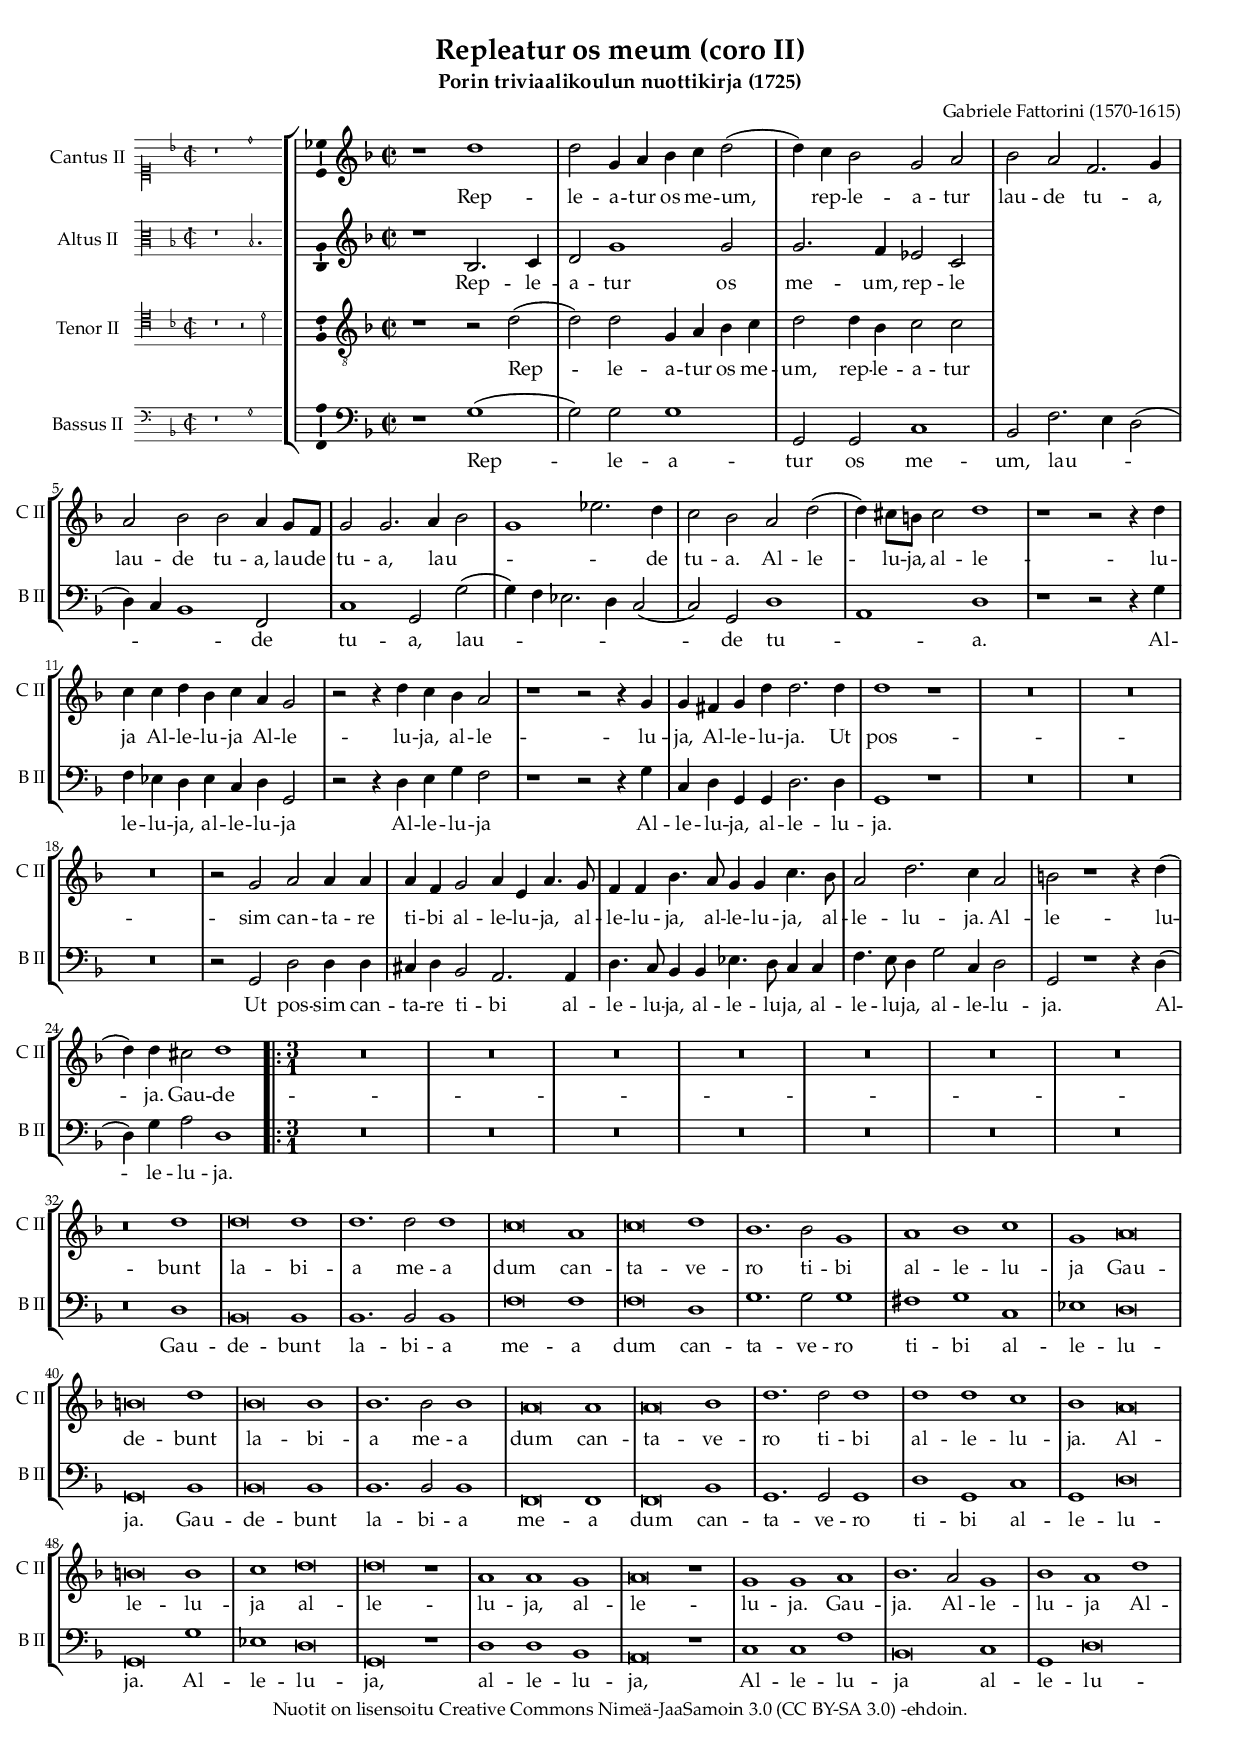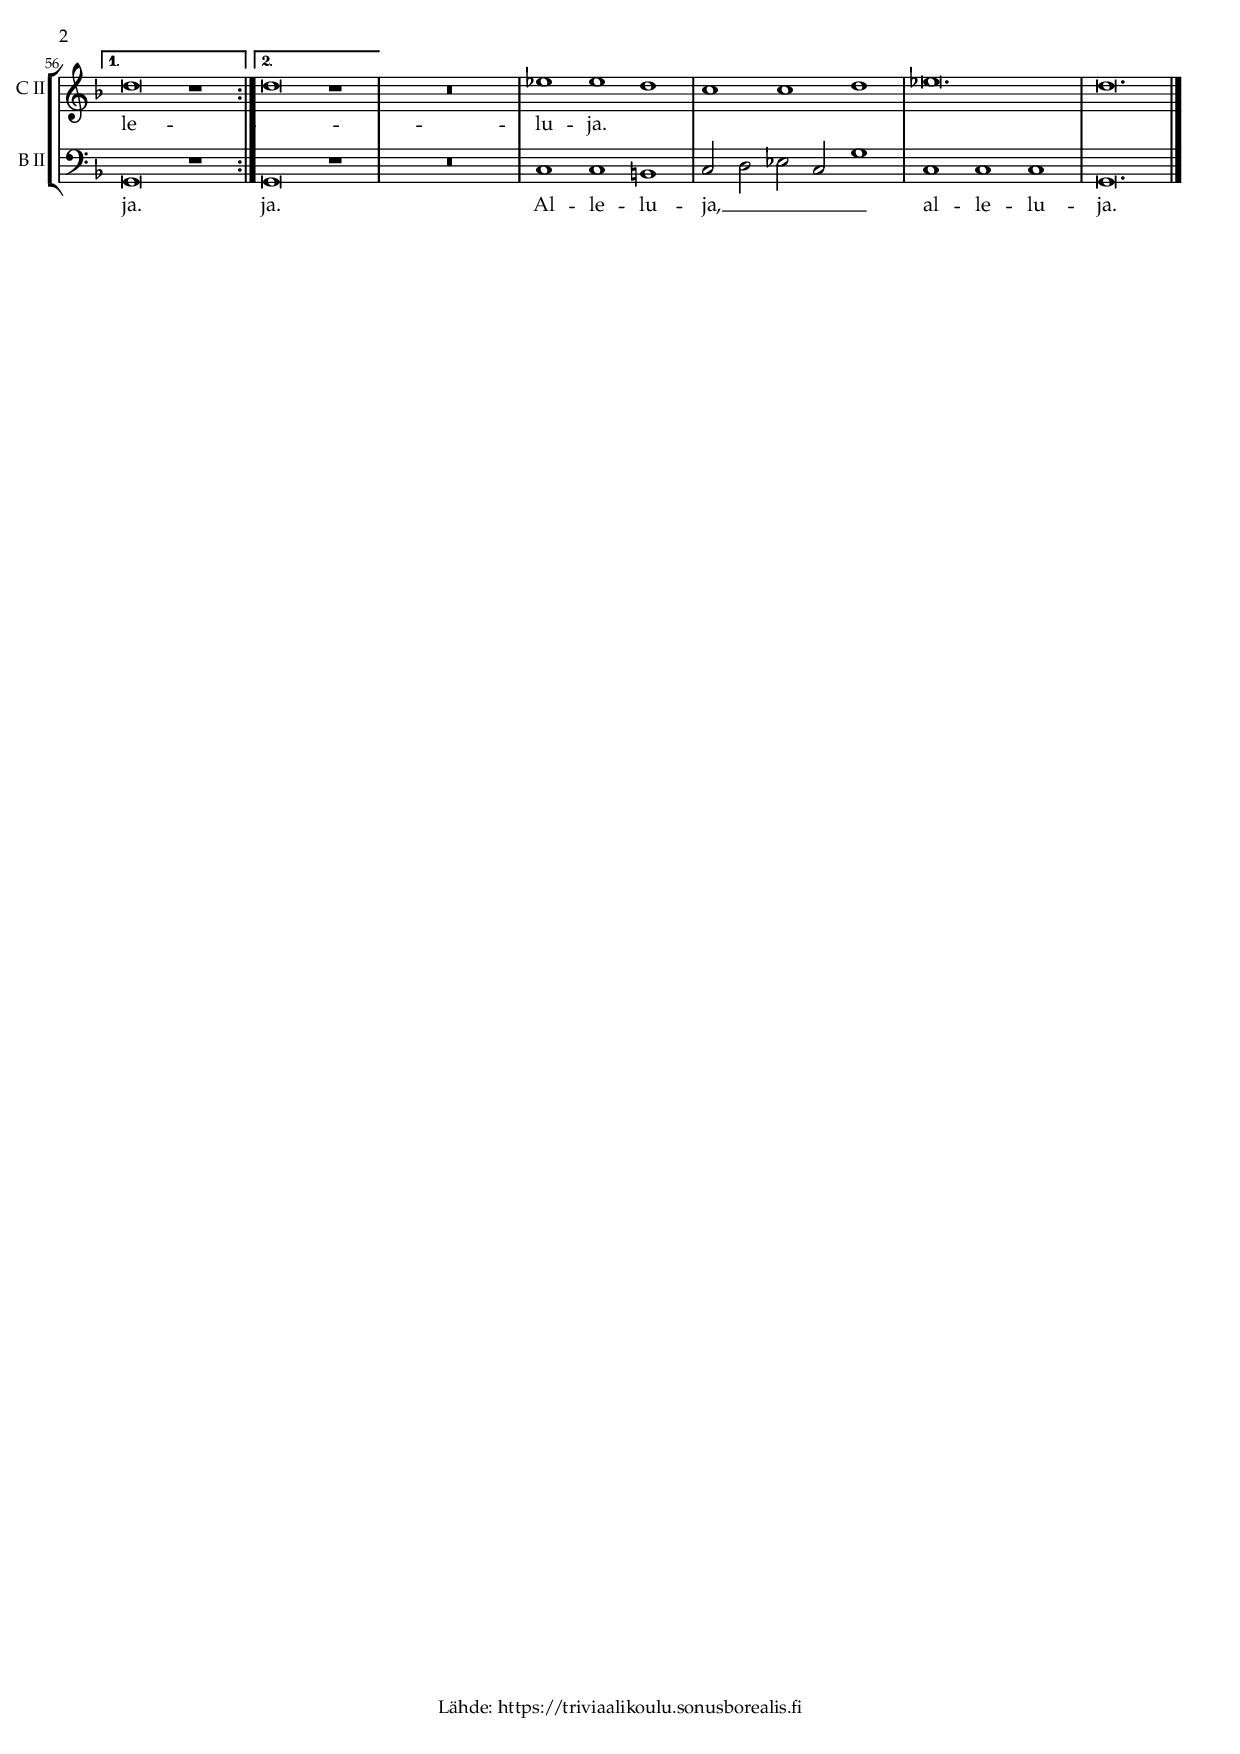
\version "2.19.49"
\include "suomi.ly"


global = {
%  \numericTimeSignature
  \time 2/2
	\set Timing.measureLength = #(ly:make-moment 4/2)
%  \autoBeamOff
  \key d \minor
  \set Staff.midiInstrument = #"voice oohs"
}

stanzaOneLyricsChoirOne = \lyricmode {
    Rep -- le -- a -- tur os me -- um,
    rep -- le -- a -- tur lau -- de tu -- a,
    lau -- de tu -- a, lau -- de tu -- a,
    lau -- _ _ _ de tu -- a.
    Al -- le -- lu -- ja, al -- le -- lu -- ja
    Al -- le -- lu -- ja
    Al -- le -- lu -- ja, al -- le -- lu -- ja,
    Al -- le -- lu -- ja.
    Ut pos -- sim can -- ta -- re ti -- bi
    al -- le -- lu -- ja, al -- le -- lu -- ja,
    al -- le -- lu -- ja, al -- le -- lu -- ja.
    Al -- le -- lu -- ja.

    Gau -- de -- bunt la -- bi -- a me -- a dum
    can -- ta -- ve -- ro ti -- bi al -- le -- lu -- ja
    Gau -- de -- bunt la -- bi -- a me -- a dum
    can -- ta -- ve -- ro ti -- bi al -- le -- lu -- ja.
    Al -- le -- lu -- ja
    al -- le -- lu -- ja,
    al -- le -- lu -- ja. Gau --
    ja.
    Al -- le -- lu -- ja
    Al -- le -- _ lu -- ja.
}


% Second choir

SopranoTwoMusic = \relative c'' {
	\set Staff.instrumentName = #"Cantus II"
	\set Staff.shortInstrumentName = "C II"

	\incipit {
		\clef "mensural-c1" \key d \minor \time 2/2
		r1 d''1
	}

	r1 d1 | d2 g,4 a b c d2( | d4) c b2 g a | b a f2. g4 |
	a2 b b a4 g8 f | g2 g2. a4 b2 | g1 es'2. d4 | c2 b a d( |
	d4)cis8 h cis2 d1 | r1 r2 r4 d | c c d b c a g2 | r2 r4 d' c b a2 |
% p2
	r1 r2 r4 g | g fis g d' d2. d4 | d1 r |
	\repeat unfold 3 { R\breve } |
	r2 g, a a4 a | a f g2 a4 e a4. g8 | f4 f b4. a8 g4 g  c4. b8 |
% p3
	a2 d2. c4 a2 | h r1 r4 d( | d) d cis2 d1 |
	\time 3/1
	\repeat volta 2 {
		\repeat unfold 7 { R\breve. } |
		r\breve d1 | d\breve d1 | d1. d2 d1 | c\breve a1 | c\breve d1 |
		b1. b2 g1 |
% p4
		a b c | g a\breve | h\breve d1 | b\breve b1 | b1. b2 b1 |
		a\breve a1 | a\breve b1 |
		d1. d2 d1 | d d c | b a\breve | h\breve h1 | c d\breve | d\breve r1 |
		a a g | a\breve r1 | g g a | b1. a2 g1 | b a d |
	}
	\alternative {
		{
			d\breve r1 |
		}
		{
			d\breve r1 |
		}
	}
	R\breve. |
% p5
	es1 es d | c c d | es\breve. | d\breve. \bar "|."
}


stanzaOneLyricsChoirTwoSoprano = \lyricmode {
    Rep -- le -- a -- tur os me -- um,
		rep -- le -- a -- tur
		lau -- de tu -- a,
		lau -- de tu -- _ _ _ a,
		lau -- de tu -- a,
		lau -- de tu -- a,
		lau -- de tu -- _ _ a.

    Al -- le -- lu -- ja, al -- le -- lu -- ja
    Al -- le -- lu -- ja
    Al -- le -- lu -- ja, al -- le -- lu -- ja.
    Ut pos -- sim can -- ta -- re ti -- bi
    al -- le -- lu -- ja, al -- le -- lu -- ja,
    al -- le -- lu -- ja, al -- le -- lu -- ja.
    Al -- le -- lu -- ja.

    Gau -- de -- bunt la -- bi -- a me -- a dum
    can -- ta -- ve -- ro ti -- bi al -- le -- lu -- ja.
    Gau -- de -- bunt la -- bi -- a me -- a dum
    can -- ta -- ve -- ro ti -- bi al -- le -- lu -- ja.
    Al -- le -- lu -- ja,
    al -- le -- lu -- ja,
    Al -- le -- lu -- ja, __ _ _
		al -- le -- lu -- ja.
    ja.
    Al -- le -- lu -- ja,
    al -- le -- lu -- ja.
}

AltoTwoMusic = \relative c' {
	\set Staff.instrumentName = #"Altus II"
	\set Staff.shortInstrumentName = "A II"

	\incipit {
		\clef "mensural-c3" \key d \minor \time 2/2
		r1 b2.
	}

	r1 b2. c4 | d2 g1 g2 | g2. f4 es2 c |
}

TenoreTwoMusic = \relative c' {
	\set Staff.instrumentName = #"Tenor II"
	\set Staff.shortInstrumentName = "T II"

	\incipit {
		\clef "mensural-c4" \key d \minor \time 2/2
		r1 r2 d'2
	}

	\clef "treble_8"
	r1 r2 d2( | d) d g,4 a b c | d2 d4 b c2 c |
}


BassTwoMusic = \relative c' {
	\set Staff.instrumentName = #"Bassus II"
	\set Staff.shortInstrumentName = "B II"

	\incipit {
		\clef "mensural-f" \key d \minor \time 2/2
		r1 g1
	}

	\clef bass
	r1 g1( | g2) g g1 | g,2 g c1 | b2 f'2. e4 d2( |
	d4) c b1 f2 | c'1 g2 g'( | g4) f es2. d4 c2( | c) g d'1 |
	a d | r1 r2 r4 g | f es d es c d g,2 | r2 r4 d' e g f2 |
% p2
	r1 r2 r4 g | c, d g, g d'2. d4 | g,1 r |
	\repeat unfold 3 { R\breve } |
	r2 g d' d4 d | cis d b2 a2. a4 | d4. c8 b4 b  es4. d8 c4 c |
% p3
	f4. e8 d4 g2 c,4 d2 | g, r1 r4 d'( | d) g a2 d,1 |
	\time 3/1
	\repeat volta 2 {
		\repeat unfold 7 { R\breve. } |
		r\breve d1 | b\breve b1 | b1. b2 b1 | f'\breve f1 |
		f\breve d1 | g1. g2 g1 |
% p4
		fis g c, | es d\breve | g,\breve b1 |
		b\breve b1 | b1. b2 b1 | f\breve f1 | f\breve b1 |
		g1. g2 g1 | d' g, c | g d'\breve |
		g,\breve g'1 | es d\breve | g,\breve r1 |
		d' d b | a\breve r1 | c c f | b,\breve c1 | g d'\breve |
	}
	\alternative {
		{
			g,\breve r1 |
		}
		{
			g\breve r1 |
		}
	}
	R\breve. | c1 c h |
% p5
	c2 d es c g'1 | c, c c | g\breve. \bar "|."
}

stanzaOneLyricsChoirTwoBass = \lyricmode {
    Rep -- le -- a -- tur os me -- um,
		lau -- _ _ _ _ de tu -- a,
		lau -- _ _ _ _ de tu -- _ a.
    Al -- le -- lu -- ja, al -- le -- lu -- ja
    Al -- le -- lu -- ja
    Al -- le -- lu -- ja, al -- le -- lu -- ja.
    Ut pos -- sim can -- ta -- re ti -- bi
    al -- le -- lu -- ja, al -- le -- lu -- ja,
    al -- le -- lu -- ja, al -- le -- lu -- ja.
    Al -- le -- lu -- ja.

    Gau -- de -- bunt la -- bi -- a me -- a dum
    can -- ta -- ve -- ro ti -- bi al -- le -- lu -- ja.
    Gau -- de -- bunt la -- bi -- a me -- a dum
    can -- ta -- ve -- ro ti -- bi al -- le -- lu -- ja.
    Al -- le -- lu -- ja,
    al -- le -- lu -- ja,
    Al -- le -- lu -- ja
		al -- le -- lu -- ja.
    ja.
    Al -- le -- lu -- ja, __ _ _ _ _
    al -- le -- lu -- ja.
}


\include "repleatur-os-meum.header.ily"

\header {
  title = "Repleatur os meum (coro II)"
}

\score {
  \new StaffGroup = choirTwoStaff <<
    \new Staff <<
      \new Voice = "SopranoTwo" {
		\global
        \SopranoTwoMusic
      }
     \new Lyrics \lyricsto "SopranoTwo" {
       \stanzaOneLyricsChoirOne
     }
    >>
    \new Staff <<
      \new Voice = "AltoTwo" {
        \global
        \AltoTwoMusic
      }
     \new Lyrics \lyricsto "AltoTwo" {
       \stanzaOneLyricsChoirOne
     }
    >>
    \new Staff <<
      \new Voice = "TenoreTwo" {
        \global
        \TenoreTwoMusic
      }
      \new Lyrics \lyricsto "TenoreTwo" {
       \stanzaOneLyricsChoirOne
      }
    >>
    \new Staff <<
      \new Voice = "BassTwo" {
        \global
        \BassTwoMusic
      }
      \new Lyrics \lyricsto "BassTwo" {
        \stanzaOneLyricsChoirTwoBass
      }
    >>
  >>

  \midi {
    \tempo 4 = 160
  }
  \layout {
    \context {
      \Staff
      \consists "Ambitus_engraver"

    }
    indent = 4\cm
    incipit-width = 2.5\cm
    \context {
     \Score
     \override VerticalAxisGroup.remove-first = ##t
    }
  }
}
